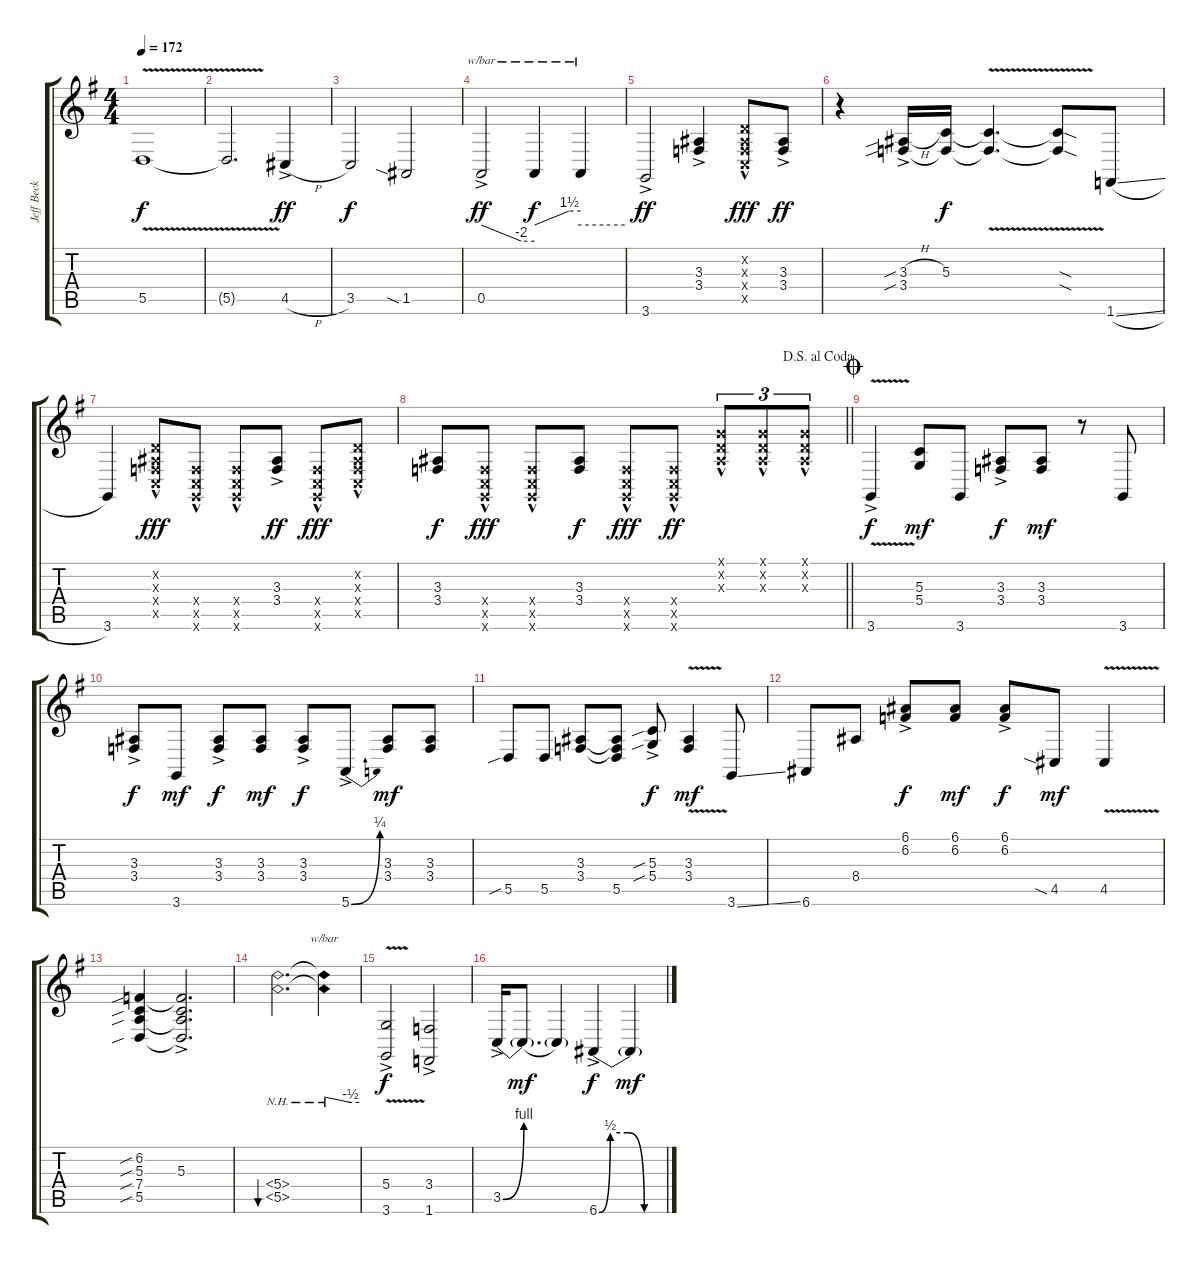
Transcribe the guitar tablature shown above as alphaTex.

\track ("Jeff Beck Overdub" "Jeff Beck ") {instrument cello}
\staff {score tabs}
\tuning (E4 B3 G3 D3 A2 E2) {hide}
\ts (4 4)
\tempo 172
\clef g2
\ks g
5.5{v}.1{dy f} |
5.5{v t}.2{d} 4.5{h ac}.4{dy ff} |
3.5.2{dy f} 1.5{sia}.2 |
0.5{ac}.2{tbe (custom default 0 0 45 -8 60 -8) dy ff} 0.5{t}.4{tbe (custom default 0 0 45 6 60 6) dy f} 0.5{t}.4{tbe (hold default 0 0 60 0)} |
3.6{ac}.2{dy ff} (3.3{ac} 3.4{ac}).4 (3.2{hac x} 3.3{hac x} 3.4{hac x} 3.5{hac x}).8{dy fff} (3.3{ac} 3.4{ac}).8{dy ff} |
r.4 (3.3{sib h ac} 3.4{sib ac}).16 (5.3 3.4{t}).16{dy f} (5.3{v t} 3.4{v t}).4{d} (5.3{sod t} 3.4{sod t}).8 1.6{sl}.8 |
3.6.4 (3.2{hac x} 3.3{hac x} 3.4{hac x} 3.5{hac x}).8{dy fff} (3.4{hac x} 3.5{hac x} 3.6{hac x}).8 (3.4{hac x} 3.5{hac x} 3.6{hac x}).8 (3.3{ac} 3.4{ac}).8{dy ff} (3.4{hac x} 3.5{hac x} 3.6{hac x}).8{dy fff} (3.2{hac x} 3.3{hac x} 3.4{hac x} 3.5{hac x}).8 |
\jump dalsegnoalcoda
\barLineRight lightlight
(3.3 3.4).8{dy f} (3.4{hac x} 3.5{hac x} 3.6{hac x}).8{dy fff} (3.4{hac x} 3.5{hac x} 3.6{hac x}).8 (3.3 3.4).8{dy f} (3.4{hac x} 3.5{hac x} 3.6{hac x}).8{dy fff} (3.4{hac x} 3.5{hac x} 3.6{hac x}).8{dy ff} (3.1{hac x} 3.2{hac x} 3.3{hac x}).8{tu (3 2)} (3.1{hac x} 3.2{hac x} 3.3{hac x}).8{tu (3 2)} (3.1{hac x} 3.2{hac x} 3.3{hac x}).8{tu (3 2)} |
\jump coda
3.6{v ac}.4{dy f} (5.3 5.4).8{dy mf} 3.6.8 (3.3{ac} 3.4{ac}).8{dy f} (3.3 3.4).8{dy mf} r.8 3.6.8 |
(3.3{ac} 3.4{ac}).8{dy f} 3.6.8{dy mf} (3.3{ac} 3.4{ac}).8{dy f} (3.3 3.4).8{dy mf} (3.3{ac} 3.4{ac}).8{dy f} 5.6{be (bend 0 0 60 1) ac}.8 (3.3 3.4).8{dy mf} (3.3 3.4).8 |
5.5{sib}.8 5.5.8 (3.3 3.4).8 (3.3{t} 3.4{t} 5.5).8 (5.3{sib ac} 5.4{sib ac}).8{dy f} (3.3{v} 3.4{v}).4{dy mf} 3.6{ss}.8 |
6.6.8 8.4.8 (6.1{ac} 6.2{ac}).8{dy f} (6.1 6.2).8{dy mf} (6.1{ac} 6.2{ac}).8{dy f} 4.5{sia}.8{dy mf} 4.5{v}.4 |
(6.2{sib} 5.3{sib} 7.4{sib} 5.5{sib}).4 (6.2{t} 5.3{ac} 7.4{t} 5.5{t}).2{d} |
(5.4{nh} 5.5{nh}).2{d bu 30} (5.4{nh t} 5.5{nh t}).4{tbe (custom default 0 0 45 -2 60 -2)} |
(5.4{v ac} 3.6{v ac}).2{dy f} (3.4{ac} 1.6{ac}).2 |
3.5{be (bend 0 0 60 4) ac}.16 3.5{be (hold 40 0 60 0) t}.8{d dy mf} 3.5{t}.4 6.6{be (custom 0 0 10 2 25 2 40 0 60 0) ac}.4{dy f} 6.6{t}.4{dy mf}
